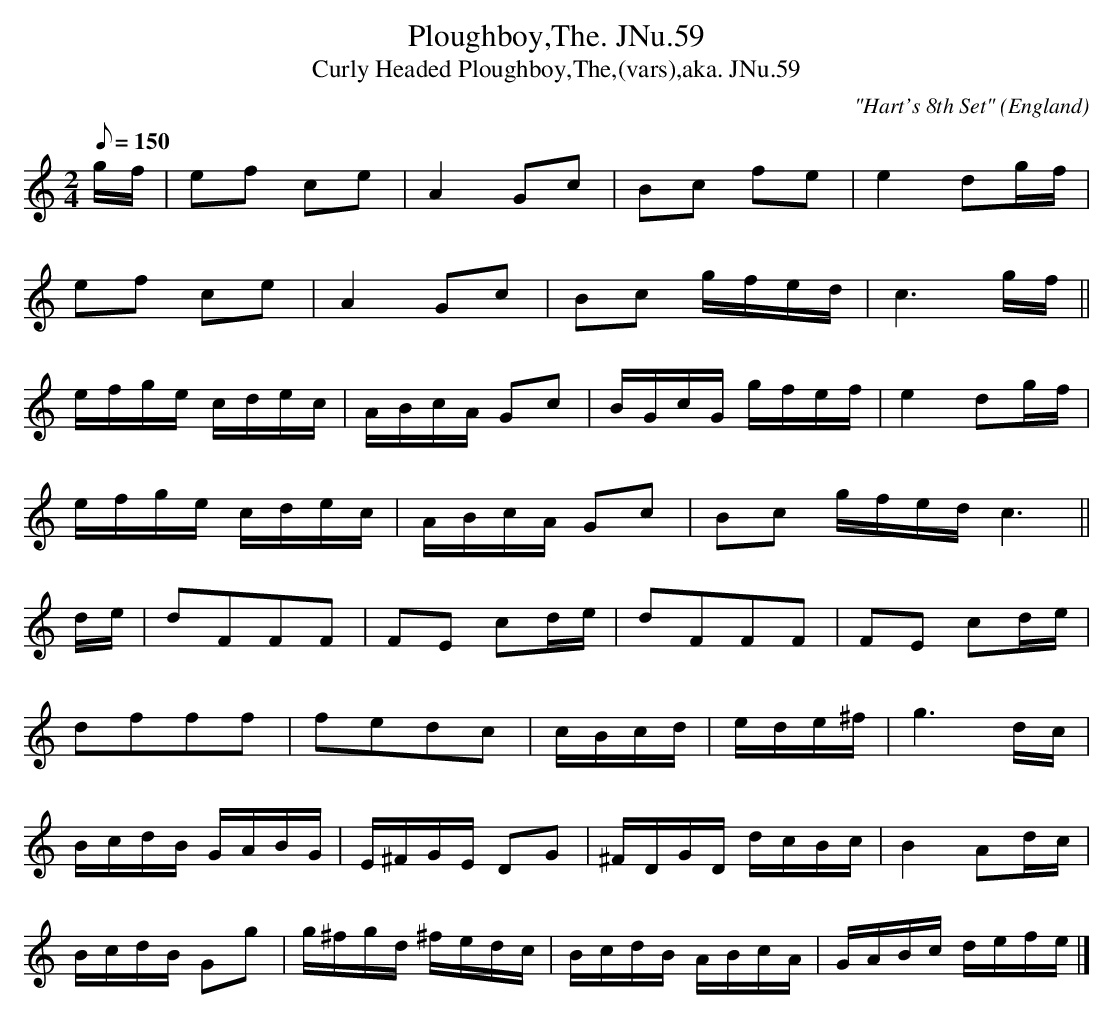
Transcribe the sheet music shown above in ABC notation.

X:1
T:Ploughboy,The. JNu.59
T:Curly Headed Ploughboy,The,(vars),aka. JNu.59
M:2/4
L:1/8
Q:150
C:"Hart's 8th Set"
O:England
K:C
g/f/|ef ce|A2 Gc|Bc fe|e2 dg/f/|!
ef ce|A2 Gc|Bc g/f/e/d/|c3g/f/||!
e/f/g/e/ c/d/e/c/|A/B/c/A/ Gc|
B/G/c/G/ g/f/e/f/|e2 dg/f/|!
e/f/g/e/ c/d/e/c/|A/B/c/A/ Gc|Bc g/f/e/d/ c3||!
d/e/|dFFF|FE cd/e/|dFFF|FE cd/e/|!
dfff|fedc|c/B/c/d/|e/d/e/^f/|g3d/c/|!
B/c/d/B/ G/A/B/G/|E/^F/G/E/ DG|
^F/D/G/D/ d/c/B/c/|B2 Ad/c/|!
B/c/d/B/ Gg|g/^f/g/d/ ^f/e/d/c/|
B/c/d/B/ A/B/c/A/|G/A/B/c/ d/e/f/e/|]
